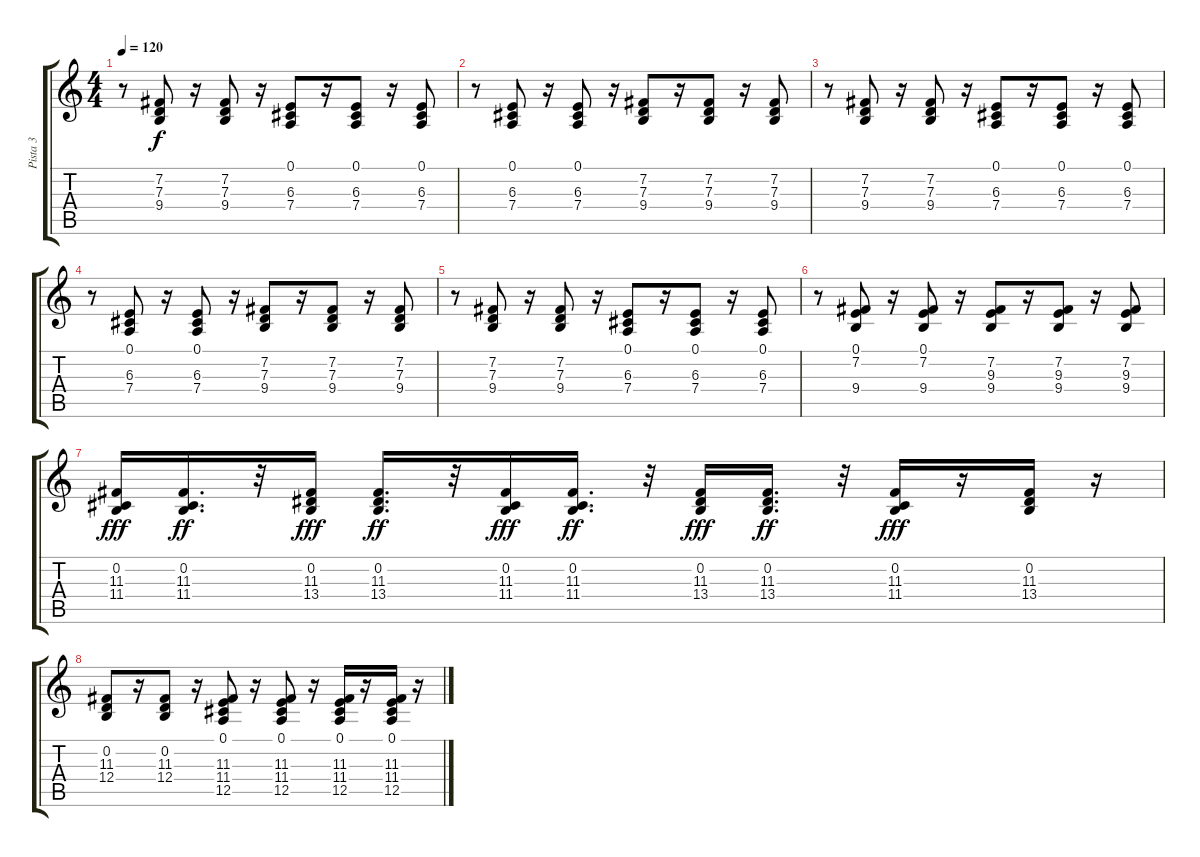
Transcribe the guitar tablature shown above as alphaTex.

\track ("Pista 3" "Pista 3") {instrument synthbrass1}
\staff {score tabs}
\tuning (E4 B3 G3 D3 A2 E2) {hide}
\ts (4 4)
\tempo 120
\clef g2
\ks c
r.8{dy f} (7.2 7.3 9.4).8 r.16 (7.2 7.3 9.4).8 r.16 (0.1 6.3 7.4).8 r.16 (0.1 6.3 7.4).8 r.16 (0.1 6.3 7.4).8 |
r.8 (0.1 6.3 7.4).8 r.16 (0.1 6.3 7.4).8 r.16 (7.2 7.3 9.4).8 r.16 (7.2 7.3 9.4).8 r.16 (7.2 7.3 9.4).8 |
r.8 (7.2 7.3 9.4).8 r.16 (7.2 7.3 9.4).8 r.16 (0.1 6.3 7.4).8 r.16 (0.1 6.3 7.4).8 r.16 (0.1 6.3 7.4).8 |
r.8 (0.1 6.3 7.4).8 r.16 (0.1 6.3 7.4).8 r.16 (7.2 7.3 9.4).8 r.16 (7.2 7.3 9.4).8 r.16 (7.2 7.3 9.4).8 |
r.8 (7.2 7.3 9.4).8 r.16 (7.2 7.3 9.4).8 r.16 (0.1 6.3 7.4).8 r.16 (0.1 6.3 7.4).8 r.16 (0.1 6.3 7.4).8 |
r.8 (0.1 7.2 9.4).8 r.16 (0.1 7.2 9.4).8 r.16 (7.2 9.3 9.4).8 r.16 (7.2 9.3 9.4).8 r.16 (7.2 9.3 9.4).8 |
(0.2 11.3 11.4).16{dy fff} (0.2 11.3 11.4).16{d dy ff} r.32 (0.2 11.3 13.4).16{dy fff} (0.2 11.3 13.4).16{d dy ff} r.32 (0.2 11.3 11.4).16{dy fff} (0.2 11.3 11.4).16{d dy ff} r.32 (0.2 11.3 13.4).16{dy fff} (0.2 11.3 13.4).16{d dy ff} r.32 (0.2 11.3 11.4).16{dy fff} r.16 (0.2 11.3 13.4).16 r.16 |
(0.2 11.3 12.4).8 r.16 (0.2 11.3 12.4).8 r.16 (0.1 11.3 11.4 12.5).8 r.16 (0.1 11.3 11.4 12.5).8 r.16 (0.1 11.3 11.4 12.5).16 r.16 (0.1 11.3 11.4 12.5).16 r.16
